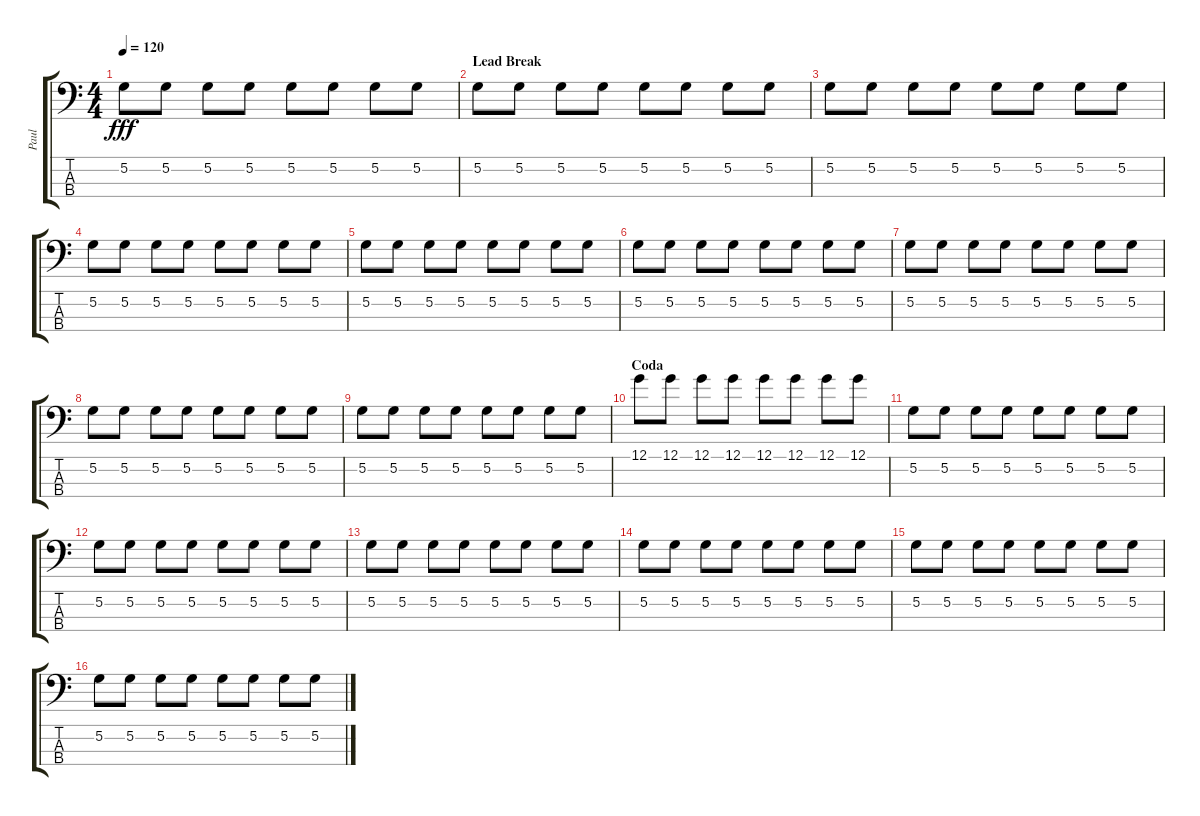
\track ("Paul" "Paul") {instrument fretlessbass}
\staff {score tabs}
\tuning (G2 D2 A1 E1) {hide}
\ts (4 4)
\tempo 120
\clef f4
\ks c
5.2.8{dy fff} 5.2.8 5.2.8 5.2.8 5.2.8 5.2.8 5.2.8 5.2.8 |
\section ("" "Lead Break")
5.2.8 5.2.8 5.2.8 5.2.8 5.2.8 5.2.8 5.2.8 5.2.8 |
5.2.8 5.2.8 5.2.8 5.2.8 5.2.8 5.2.8 5.2.8 5.2.8 |
5.2.8 5.2.8 5.2.8 5.2.8 5.2.8 5.2.8 5.2.8 5.2.8 |
5.2.8 5.2.8 5.2.8 5.2.8 5.2.8 5.2.8 5.2.8 5.2.8 |
5.2.8 5.2.8 5.2.8 5.2.8 5.2.8 5.2.8 5.2.8 5.2.8 |
5.2.8 5.2.8 5.2.8 5.2.8 5.2.8 5.2.8 5.2.8 5.2.8 |
5.2.8 5.2.8 5.2.8 5.2.8 5.2.8 5.2.8 5.2.8 5.2.8 |
5.2.8 5.2.8 5.2.8 5.2.8 5.2.8 5.2.8 5.2.8 5.2.8 |
\section ("" "Coda")
12.1.8 12.1.8 12.1.8 12.1.8 12.1.8 12.1.8 12.1.8 12.1.8 |
5.2.8 5.2.8 5.2.8 5.2.8 5.2.8 5.2.8 5.2.8 5.2.8 |
5.2.8 5.2.8 5.2.8 5.2.8 5.2.8 5.2.8 5.2.8 5.2.8 |
5.2.8 5.2.8 5.2.8 5.2.8 5.2.8 5.2.8 5.2.8 5.2.8 |
5.2.8 5.2.8 5.2.8 5.2.8 5.2.8 5.2.8 5.2.8 5.2.8 |
5.2.8 5.2.8 5.2.8 5.2.8 5.2.8 5.2.8 5.2.8 5.2.8 |
5.2.8 5.2.8 5.2.8 5.2.8 5.2.8 5.2.8 5.2.8 5.2.8
